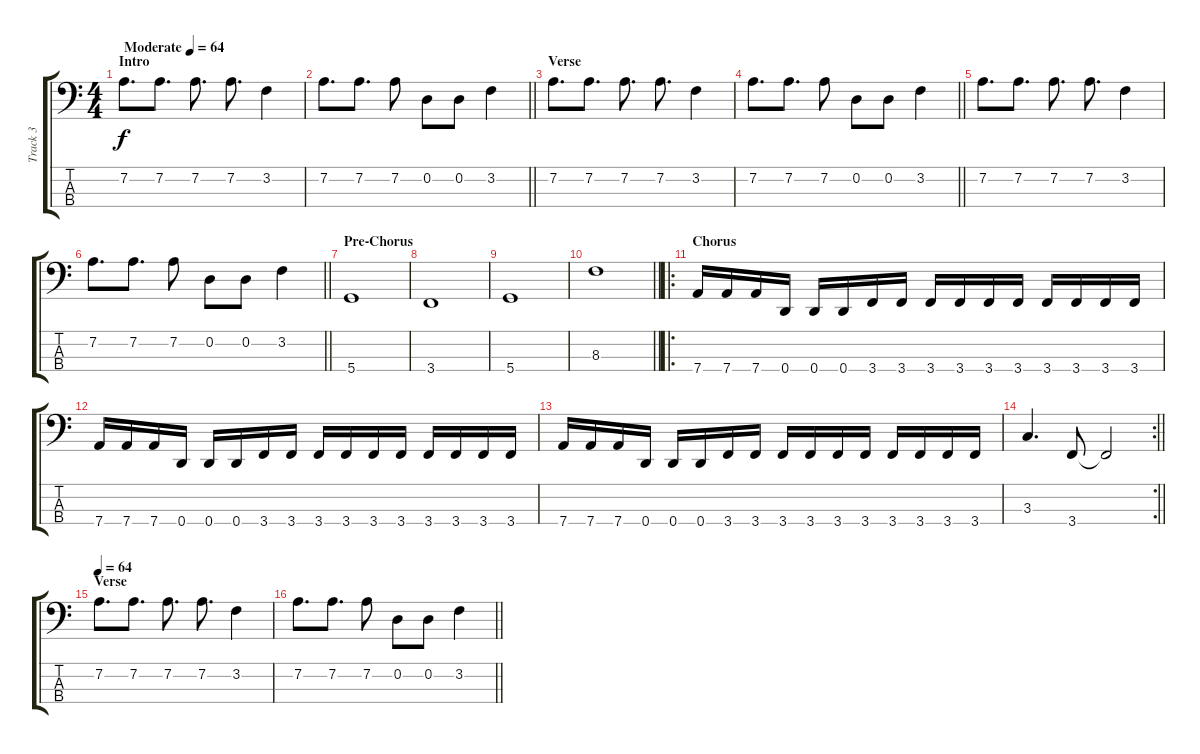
\track ("Track 3" "Track 3") {instrument electricbasspick}
\staff {score tabs}
\tuning (G2 D2 A1 D1) {hide}
\ts (4 4)
\section ("" "Intro")
\tempo (64 "Moderate")
\clef f4
\ks c
7.2.8{d dy f instrument electricbasspick} 7.2.8{d} 7.2.8{d} 7.2.8{d} 3.2.4 |
\barLineRight lightlight
7.2.8{d} 7.2.8{d} 7.2.8 0.2.8 0.2.8 3.2.4 |
\section ("" "Verse")
7.2.8{d} 7.2.8{d} 7.2.8{d} 7.2.8{d} 3.2.4 |
\barLineRight lightlight
7.2.8{d} 7.2.8{d} 7.2.8 0.2.8 0.2.8 3.2.4 |
7.2.8{d} 7.2.8{d} 7.2.8{d} 7.2.8{d} 3.2.4 |
\barLineRight lightlight
7.2.8{d} 7.2.8{d} 7.2.8 0.2.8 0.2.8 3.2.4 |
\section ("" "Pre-Chorus")
5.4.1 |
3.4.1 |
5.4.1 |
\barLineRight lightlight
8.3.1 |
\ro
\section ("" "Chorus")
7.4.16 7.4.16 7.4.16 0.4.16 0.4.16 0.4.16 3.4.16 3.4.16 3.4.16 3.4.16 3.4.16 3.4.16 3.4.16 3.4.16 3.4.16 3.4.16 |
7.4.16 7.4.16 7.4.16 0.4.16 0.4.16 0.4.16 3.4.16 3.4.16 3.4.16 3.4.16 3.4.16 3.4.16 3.4.16 3.4.16 3.4.16 3.4.16 |
7.4.16 7.4.16 7.4.16 0.4.16 0.4.16 0.4.16 3.4.16 3.4.16 3.4.16 3.4.16 3.4.16 3.4.16 3.4.16 3.4.16 3.4.16 3.4.16 |
\rc 2
\barLineRight lightlight
3.3.4{d} 3.4.8 3.4{t}.2 |
\section ("" "Verse")
\tempo 64
7.2.8{d} 7.2.8{d} 7.2.8{d} 7.2.8{d} 3.2.4 |
\barLineRight lightlight
7.2.8{d} 7.2.8{d} 7.2.8 0.2.8 0.2.8 3.2.4
